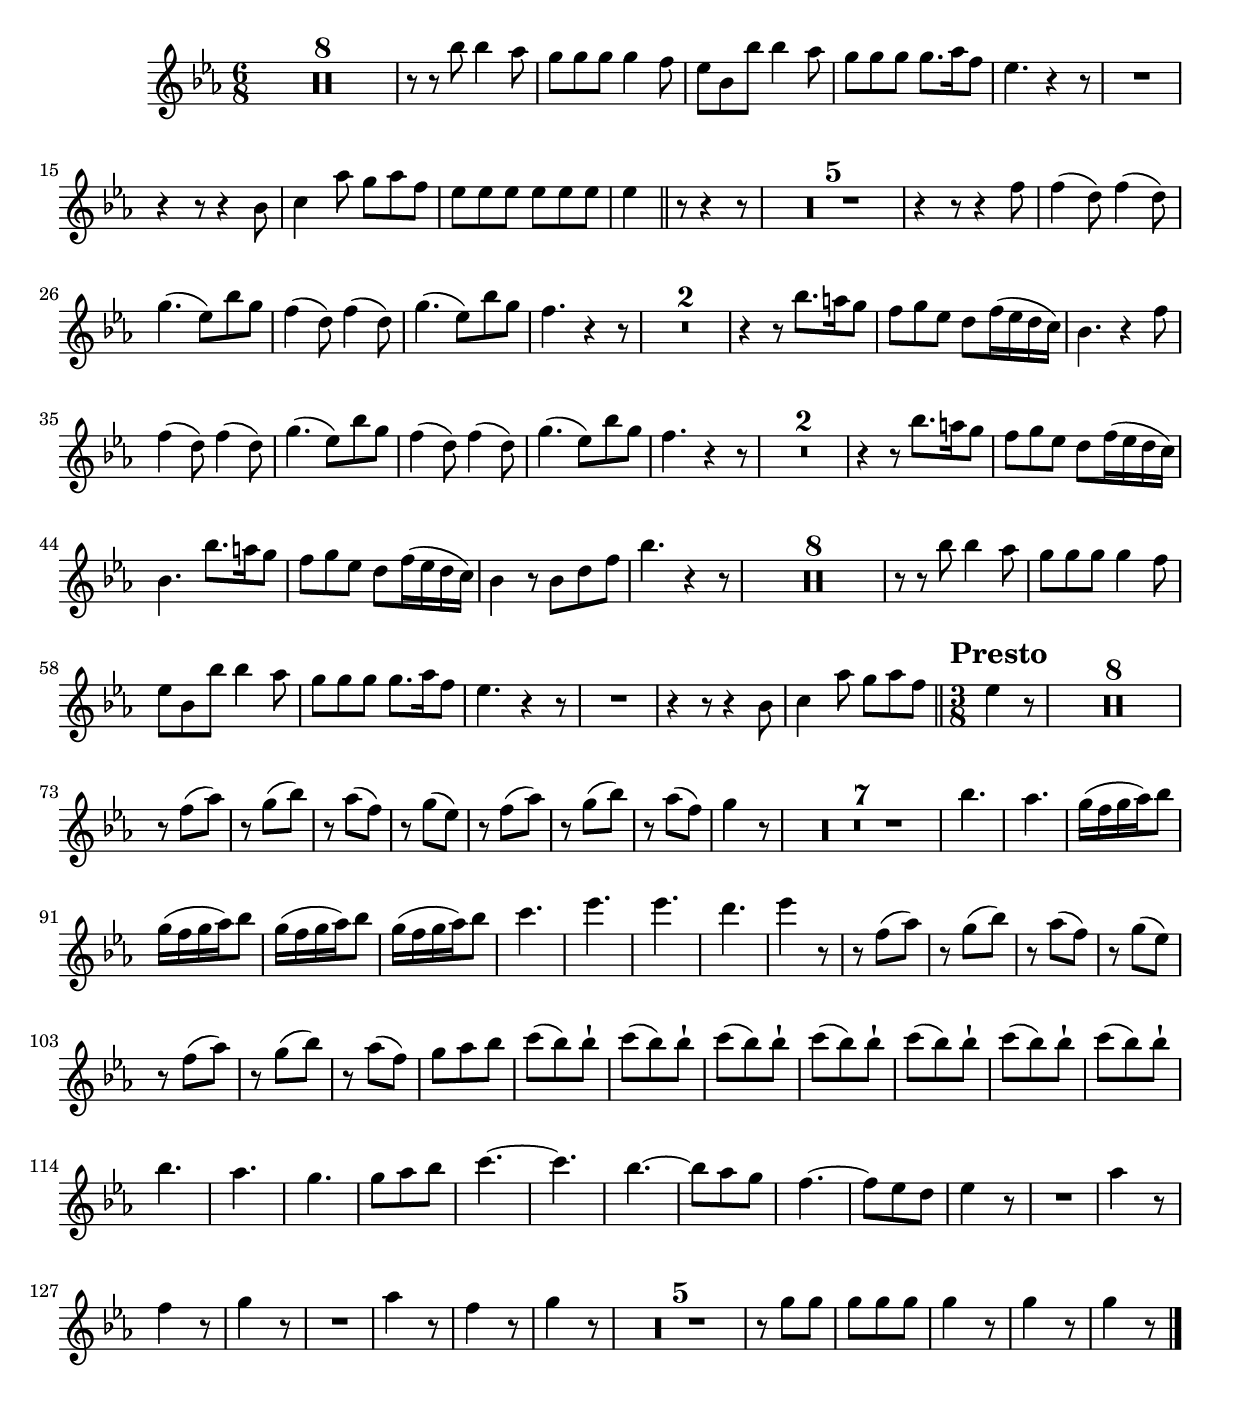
\version "2.10.25"      %Gossec - Symphonie mi bémol
                        %Hautbois1 - 3ème mvt
\relative c''{
\clef treble
\key ees \major
\time 6/8




\set Score.skipBars = ##t R2. * 8 
%
%
%
%
%
%
%
r8 r bes' bes4 aes8
g g g g4 f8
ees bes bes' bes4 aes8
g g g g8. aes16 f8
ees4. r4 r8
R2.
r4 r8 r4 bes8
c4 aes'8 g aes f
ees ees ees ees ees ees
ees4 \bar "||" r8 r4 r8
\set Score.skipBars = ##t R2. * 5 
%
%
%
%
r4 r8 r4 f8
f4( d8) f4( d8)
g4.( ees8) bes' g
f4( d8) f4( d8)
g4.( ees8) bes' g
f4. r4 r8
\set Score.skipBars = ##t R2. * 2 
%
r4 r8 bes8. a16 g8
f g ees d f16( ees d c)
bes4. r4 f'8
f4( d8) f4( d8)
g4.( ees8) bes' g
f4( d8) f4( d8)
g4.( ees8) bes' g
f4. r4 r8
\set Score.skipBars = ##t R2. * 2 
%
r4 r8 bes8. a16 g8
f g ees d f16( ees d c)
bes4. bes'8. a16 g8
f g ees d f16( ees d c)
bes4 r8 bes d f
bes4. r4 r8
\set Score.skipBars = ##t R2. * 8 
%
%
%
%
%
%
%
r8 r bes bes4 aes8
g g g g4 f8
ees bes bes' bes4 aes8
g g g g8. aes16 f8
ees4. r4 r8
R2.
r4 r8 r4 bes8
c4 aes'8 g aes f \bar "||" \override Score.RehearsalMark #'break-align-symbols = #'(time-signature) \override Score.RehearsalMark #'self-alignment-X = #left \override Score.RehearsalMark #'padding = #2.0 \time 3/8 \mark \markup {\bold "Presto"}
ees4  r8
\set Score.skipBars = ##t R4. * 8 
%
%
%
%
%
%
%
r8 f( aes)
r g( bes)
r aes( f)
r g( ees)
r8 f( aes)
r g( bes)
r aes( f)
g4 r8
\set Score.skipBars = ##t R4. * 7 
%
%
%
%
%
%
bes4. 
aes
\repeat unfold 4 {g16( f g aes) bes8}
%
%
%
c4.
ees
ees
d
ees4 r8
r8 f,( aes)
r g( bes)
r aes( f)
r g( ees)
r8 f( aes)
r g( bes)
r aes( f)
g aes bes
\repeat unfold 7 {c( bes) bes-|}
%
%
%
%
%
%
bes4.
aes
g
g8 aes bes
c4. ~
c
bes ~
bes8 aes g
f4. ~
f8 ees d
ees4 r8
R4.
aes4 r 8
f4 r8
g4 r8
R4.
aes4 r 8
f4 r8
g4 r8
\set Score.skipBars = ##t R4. * 5 
%
%
%
%
r8 g g
g g g
g4 r8
g4 r8
g4 r8 \bar "|." 
}
